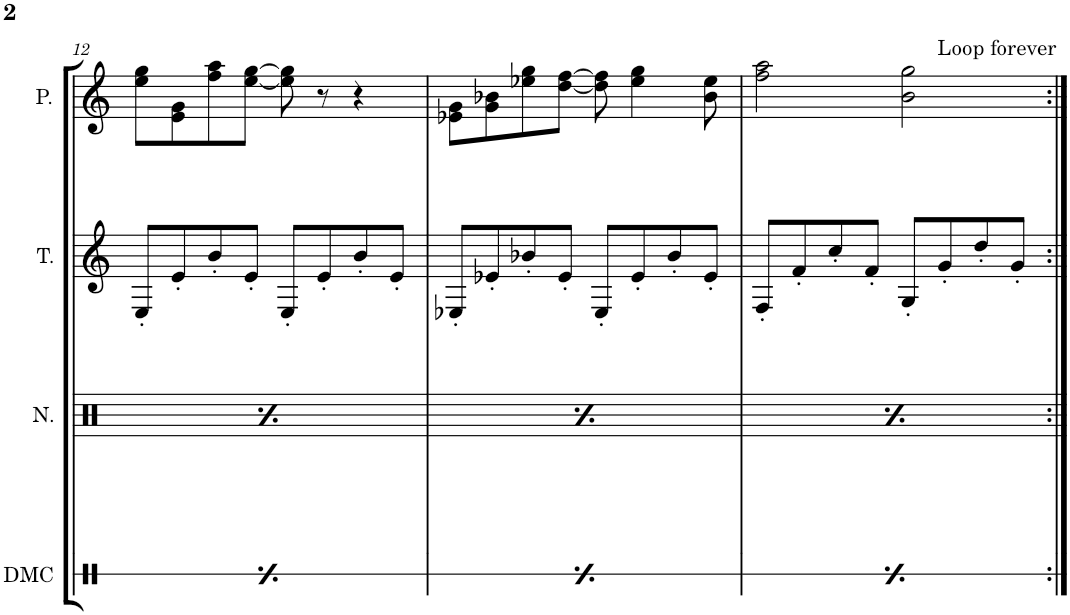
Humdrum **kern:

**kern	**kern	**kern	**kern
*part4	*part3	*part2	*part1
*staff4	*staff3	*staff2	*staff1
*I"DMC	*I"Noise	*I"Triangle	*I"Pulse
*I'DMC	*I'N.	*I'T.	*I'P.
!!LO:PB:g=z
*clefX	*clefX	*clefG2	*clefG2
*k[]	*k[]	*k[]	*k[]
*M4/4	*M4/4	*M4/4	*M4/4
*met(c)	*met(c)	*met(c)	*met(c)
=12	=12	=12	=12
8r	8Rgg/L	8E'/L	8ee\ 8gg\L
8Rd/L	8Rd/	8e'/	8e\ 8g\
8Rd/	8Rd/	8b'/	8ff\ 8aa\
8Rd/J	8Rd/J	8e'/J	[8ee\ [8gg\J
8r	8Rgg/L	8E'/L	8ee\] 8gg\]
8Rd/L	8Rd/	8e'/	8r
8Rd/	8Rd/	8b'/	4r
8Rd/J	8Rd/J	8e'/J	.
=13	=13	=13	=13
8r	8Rgg/L	8E-X'/L	8e-X\ 8g\L
8Rd/L	8Rd/	8e-X'/	8g\ 8b-X\
8Rd/	8Rd/	8b-X'/	8ee-X\ 8gg\
8Rd/J	8Rd/J	8e-'/J	[8dd\ [8ff\J
8r	8Rgg/L	8E-'/L	8dd\] 8ff\]
8Rd/L	8Rd/	8e-'/	4ee-\ 4gg\
8Rd/	8Rd/	8b-'/	.
8Rd/J	8Rd/J	8e-'/J	8b-\ 8ee-\
=14	=14	=14	=14
*	*	*	*^
8r	8Rgg/L	8F'/L	2ff\ 2aa\	2ryy
8Rd/L	8Rd/	8f'/	.	.
8Rd/	8Rd/	8cc'/	.	.
8Rd/J	8Rd/J	8f'/J	.	.
8r	8Rgg/L	8G'/L	2b\ 2gg\	8ryy
!	!	!	!	!LO:TX:a:t=Loop forever
8Rd/L	8Rd/	8g'/	.	4.ryy
8Rd/	8Rd/	8dd'/	.	.
8Rd/J	8Rd/J	8g'/J	.	.
*	*	*	*v	*v
=:|!	=:|!	=:|!	=:|!
*-	*-	*-	*-
